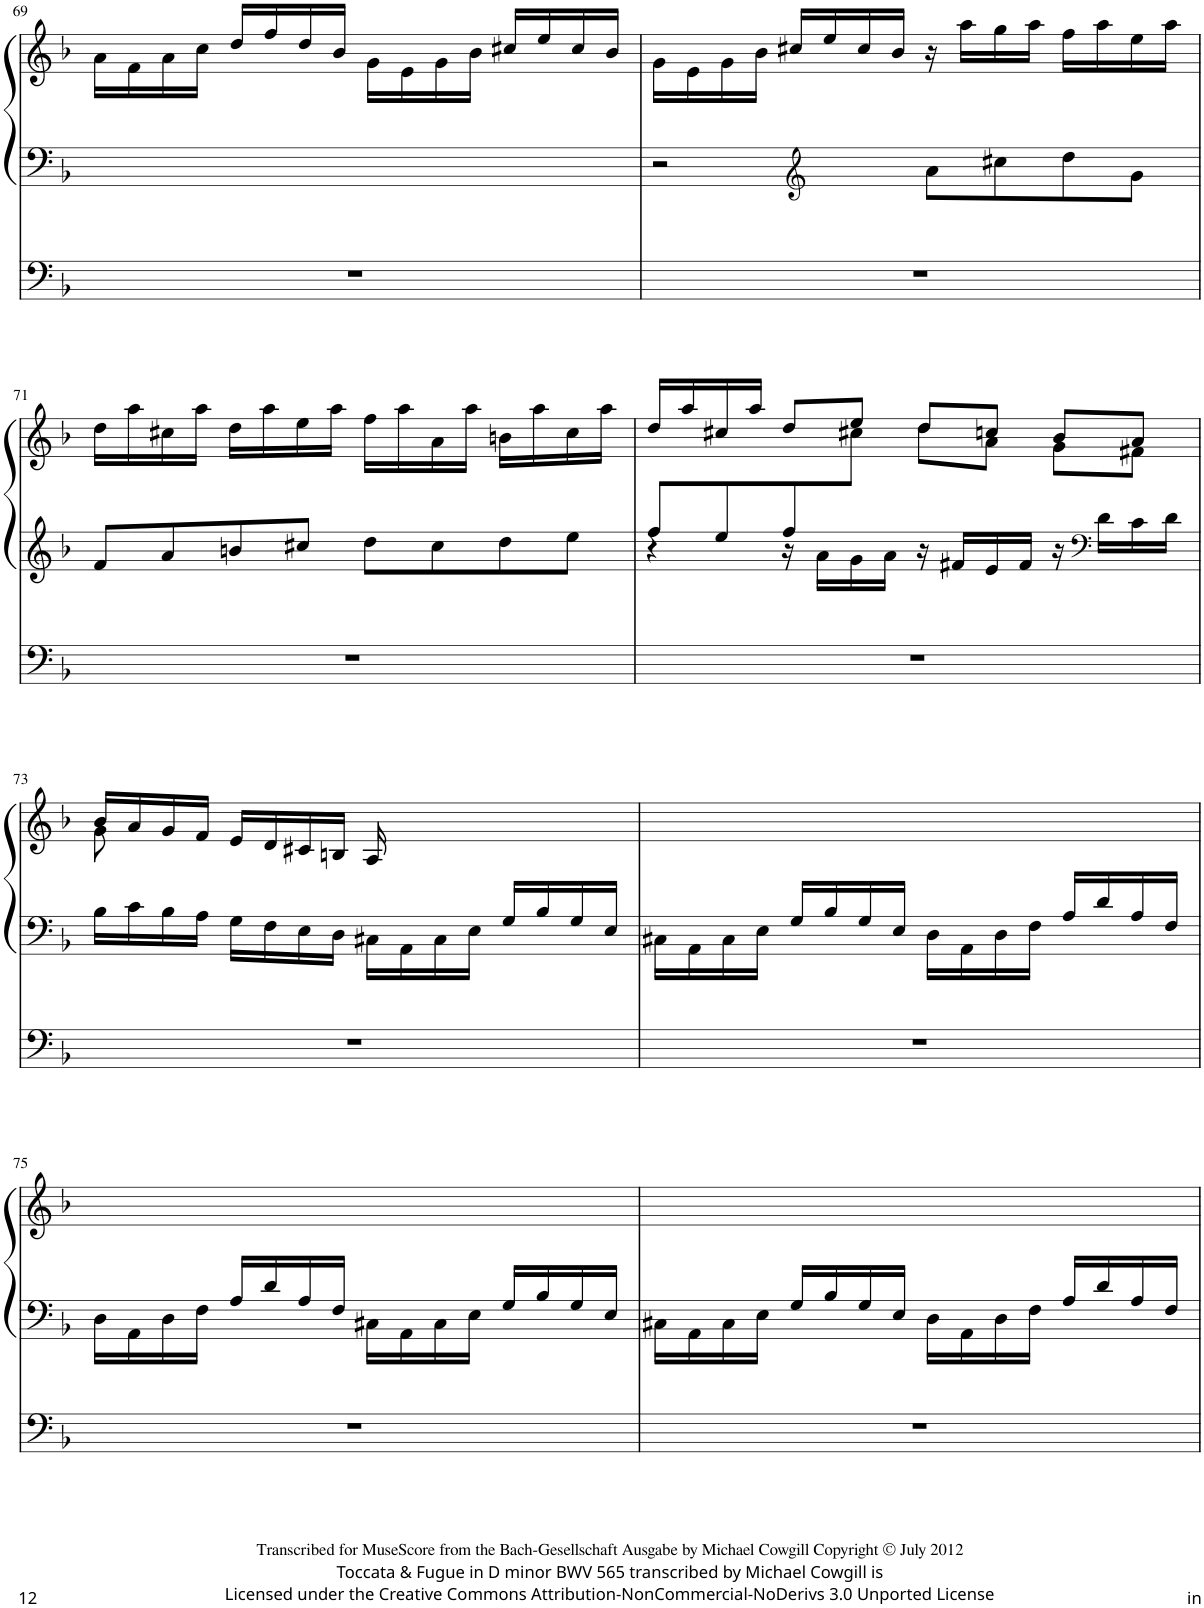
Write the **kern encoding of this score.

**kern	**kern	**kern
*part1	*part1	*part1
*staff3	*staff2	*staff1
*I"Man.	*	*
*I'Man.	*	*
!!LO:PB:g=z
*clefF4	*clefF4	*clefG2
*k[b-]	*k[b-]	*k[b-]
*M4/4	*M4/4	*M4/4
=69	=69	=69
1r	1ryy	16a\LL
.	.	16f\
.	.	16a\
.	.	16cc\JJ
.	.	16dd/LL
.	.	16ff/
.	.	16dd/
.	.	16b-/JJ
.	.	16g\LL
.	.	16e\
.	.	16g\
.	.	16b-\JJ
.	.	16cc#X/LL
.	.	16ee/
.	.	16cc#/
.	.	16b-/JJ
=70	=70	=70
*	*clefG2	*
1r	2r	16g\LL
.	.	16e\
.	.	16g\
.	.	16b-\JJ
.	.	16cc#X/LL
.	.	16ee/
.	.	16cc#/
.	.	16b-/JJ
.	8a\L	16r
.	.	16aa\LL
.	8cc#X\	16gg\
.	.	16aa\JJ
.	8dd\	16ff\LL
.	.	16aa\
.	8g\J	16ee\
.	.	16aa\JJ
!!LO:LB:g=z
=71	=71	=71
1r	8f/L	16dd\LL
.	.	16aa\
.	8a/	16cc#X\
.	.	16aa\JJ
.	8bn/	16dd\LL
.	.	16aa\
.	8cc#X/J	16ee\
.	.	16aa\JJ
.	8dd\L	16ff\LL
.	.	16aa\
.	8cc#\	16a\
.	.	16aa\JJ
.	8dd\	16bn\LL
.	.	16aa\
.	8ee\J	16cc#\
.	.	16aa\JJ
=72	=72	=72
*	*^	*^
1r	8ff/L	4r	16dd/LL	4.ryy
.	.	.	16aa/	.
.	8ee/	.	16cc#X/	.
.	.	.	16aa/JJ	.
.	8ff/	16r	8dd/L	.
.	.	16a\LL	.	.
.	2ryy	16g\	8ee/J	8cc#X\J
.	.	16a\JJ	.	.
.	.	16r	8dd/L	8dd\L
.	.	16f#X/LL	.	.
.	.	16e/	8ccn/J	8a\J
.	.	16f#/JJ	.	.
.	.	16r	8b-/L	8g\L
*	*clefF4	*	*	*
.	.	16d\LL	.	.
.	8ryy	16c\	8a/J	8f#X\J
.	.	16d\JJ	.	.
*	*v	*v	*	*
!!LO:LB:g=z	!!
=73	=73	=73	=73
1r	16B-\LL	16b-/LL	8g\
.	16c\	16a/	.
.	16B-\	16g/	2..ryy
.	16A\JJ	16f/JJ	.
.	16G\LL	16e/LL	.
.	16F\	16d/	.
.	16E\	16c#X/	.
.	16D\JJ	16Bn/JJ	.
.	16C#X\LL	16A/	.
.	16AA\	8.ryy	.
.	16C#\	.	.
.	16E\JJ	.	.
.	16G/LL	4ryy	.
.	16B-/	.	.
.	16G/	.	.
.	16E/JJ	.	.
*	*	*v	*v
=74	=74	=74
1r	16C#X\LL	1ryy
.	16AA\	.
.	16C#\	.
.	16E\JJ	.
.	16G/LL	.
.	16B-/	.
.	16G/	.
.	16E/JJ	.
.	16D\LL	.
.	16AA\	.
.	16D\	.
.	16F\JJ	.
.	16A/LL	.
.	16d/	.
.	16A/	.
.	16F/JJ	.
!!LO:LB:g=z
=75	=75	=75
1r	16D\LL	1ryy
.	16AA\	.
.	16D\	.
.	16F\JJ	.
.	16A/LL	.
.	16d/	.
.	16A/	.
.	16F/JJ	.
.	16C#X\LL	.
.	16AA\	.
.	16C#\	.
.	16E\JJ	.
.	16G/LL	.
.	16B-/	.
.	16G/	.
.	16E/JJ	.
=76	=76	=76
1r	16C#X\LL	1ryy
.	16AA\	.
.	16C#\	.
.	16E\JJ	.
.	16G/LL	.
.	16B-/	.
.	16G/	.
.	16E/JJ	.
.	16D\LL	.
.	16AA\	.
.	16D\	.
.	16F\JJ	.
.	16A/LL	.
.	16d/	.
.	16A/	.
.	16F/JJ	.
=	=	=
*-	*-	*-
